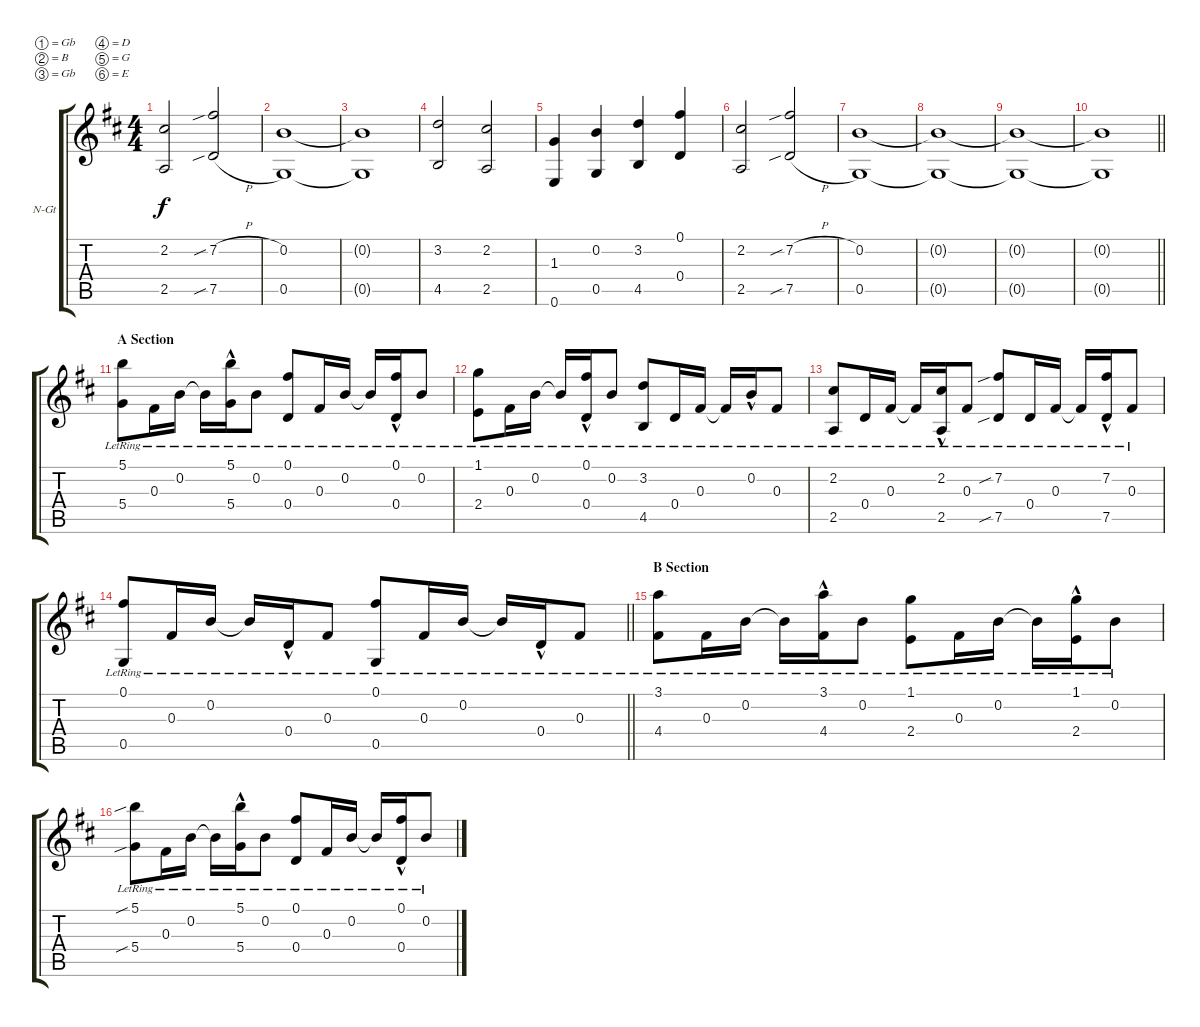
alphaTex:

\bracketExtendMode groupsimilarinstruments
\firstSystemTrackNameOrientation horizontal
\otherSystemsTrackNameOrientation horizontal
\track ("Track 1" "N-Gt") {instrument acousticguitarnylon}
\staff {score tabs}
\tuning (Gb4 B3 Gb3 D3 G2 E2)
\ts (4 4)
\tempo (140 hide)
\clef g2
\ks bminor
(2.2 2.5).2{dy f} (7.2{sib h} 7.5{sib h}).2 |
(0.2 0.5).1 |
(0.2{t} 0.5{t}).1 |
(3.2 4.5).2 (2.2 2.5).2 |
(1.3 0.6).4 (0.2 0.5).4 (3.2 4.5).4 (0.1 0.4).4 |
(2.2 2.5).2 (7.2{sib h} 7.5{sib h}).2 |
(0.2 0.5).1 |
(0.2{t} 0.5{t}).1 |
(0.2{t} 0.5{t}).1 |
\barLineRight lightlight
(0.2{t} 0.5{t}).1 |
\section ("" "A Section")
(5.1{lr} 5.4{lr}).8 0.3{lr}.16 0.2{lr}.16 0.2{lr t}.16 (5.1{hac lr} 5.4{hac lr}).16 0.2{lr}.8 (0.1{lr} 0.4{lr}).8 0.3{lr}.16 0.2{lr}.16 0.2{lr t}.16 (0.1{hac lr} 0.4{hac lr}).16 0.2{lr}.8 |
(1.1{lr} 2.4{lr}).8 0.3{lr}.16 0.2{lr}.16 0.2{lr t}.16 (0.1{hac lr} 0.4{hac lr}).16 0.2{lr}.8 (3.2{lr} 4.5{lr}).8 0.4{lr}.16 0.3{lr}.16 0.3{lr t}.16 0.2{hac lr}.16 0.3{lr}.8 |
(2.2{lr} 2.5{lr}).8 0.4{lr}.16 0.3{lr}.16 0.3{lr t}.16 (2.2{hac lr} 2.5{lr}).16 0.3{lr}.8 (7.2{sib lr} 7.5{sib lr}).8 0.4{lr}.16 0.3{lr}.16 0.3{lr t}.16 (7.2{hac lr} 7.5{lr}).16 0.3{lr}.8 |
\barLineRight lightlight
(0.1{lr} 0.5{lr}).8 0.3{lr}.16 0.2{lr}.16 0.2{lr t}.16 0.4{hac lr}.16 0.3{lr}.8 (0.1{lr} 0.5{lr}).8 0.3{lr}.16 0.2{lr}.16 0.2{lr t}.16 0.4{hac lr}.16 0.3{lr}.8 |
\section ("" "B Section")
(3.1{lr} 4.4{lr}).8 0.3{lr}.16 0.2{lr}.16 0.2{lr t}.16 (3.1{hac lr} 4.4{lr}).16 0.2{lr}.8 (1.1{lr} 2.4{lr}).8 0.3{lr}.16 0.2{lr}.16 0.2{lr t}.16 (1.1{hac lr} 2.4{lr}).16 0.2{lr}.8 |
(5.1{sib lr} 5.4{sib lr}).8 0.3{lr}.16 0.2{lr}.16 0.2{lr t}.16 (5.1{hac lr} 5.4{lr}).16 0.2{lr}.8 (0.1{lr} 0.4{lr}).8 0.3{lr}.16 0.2{lr}.16 0.2{lr t}.16 (0.1{hac lr} 0.4{lr}).16 0.2{lr}.8
